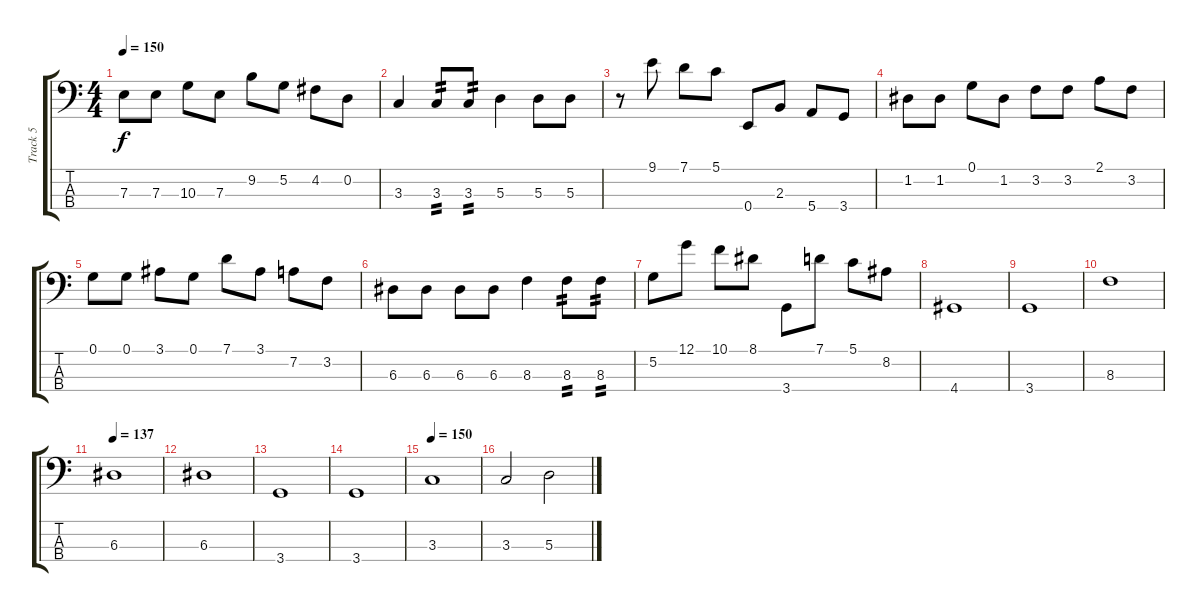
\track ("Track 5" "Track 5") {instrument electricbassfinger}
\staff {score tabs}
\tuning (G2 D2 A1 E1) {hide}
\ts (4 4)
\tempo 150
\clef f4
\ks c
7.3.8{dy f} 7.3.8 10.3.8 7.3.8 9.2.8 5.2.8 4.2.8 0.2.8 |
3.3.4 3.3.8{tp 2} 3.3.8{tp 2} 5.3.4 5.3.8 5.3.8 |
r.8 9.1.8 7.1.8 5.1.8 0.4.8 2.3.8 5.4.8 3.4.8 |
1.2.8 1.2.8 0.1.8 1.2.8 3.2.8 3.2.8 2.1.8 3.2.8 |
0.1.8 0.1.8 3.1.8 0.1.8 7.1.8 3.1.8 7.2.8 3.2.8 |
6.3.8 6.3.8 6.3.8 6.3.8 8.3.4 8.3.8{tp 2} 8.3.8{tp 2} |
5.2.8 12.1.8 10.1.8 8.1.8 3.4.8 7.1.8 5.1.8 8.2.8 |
4.4.1 |
3.4.1 |
8.3.1 |
\tempo 137
6.3.1 |
6.3.1 |
3.4.1 |
3.4.1 |
\tempo 150
3.3.1 |
3.3.2 5.3.2
